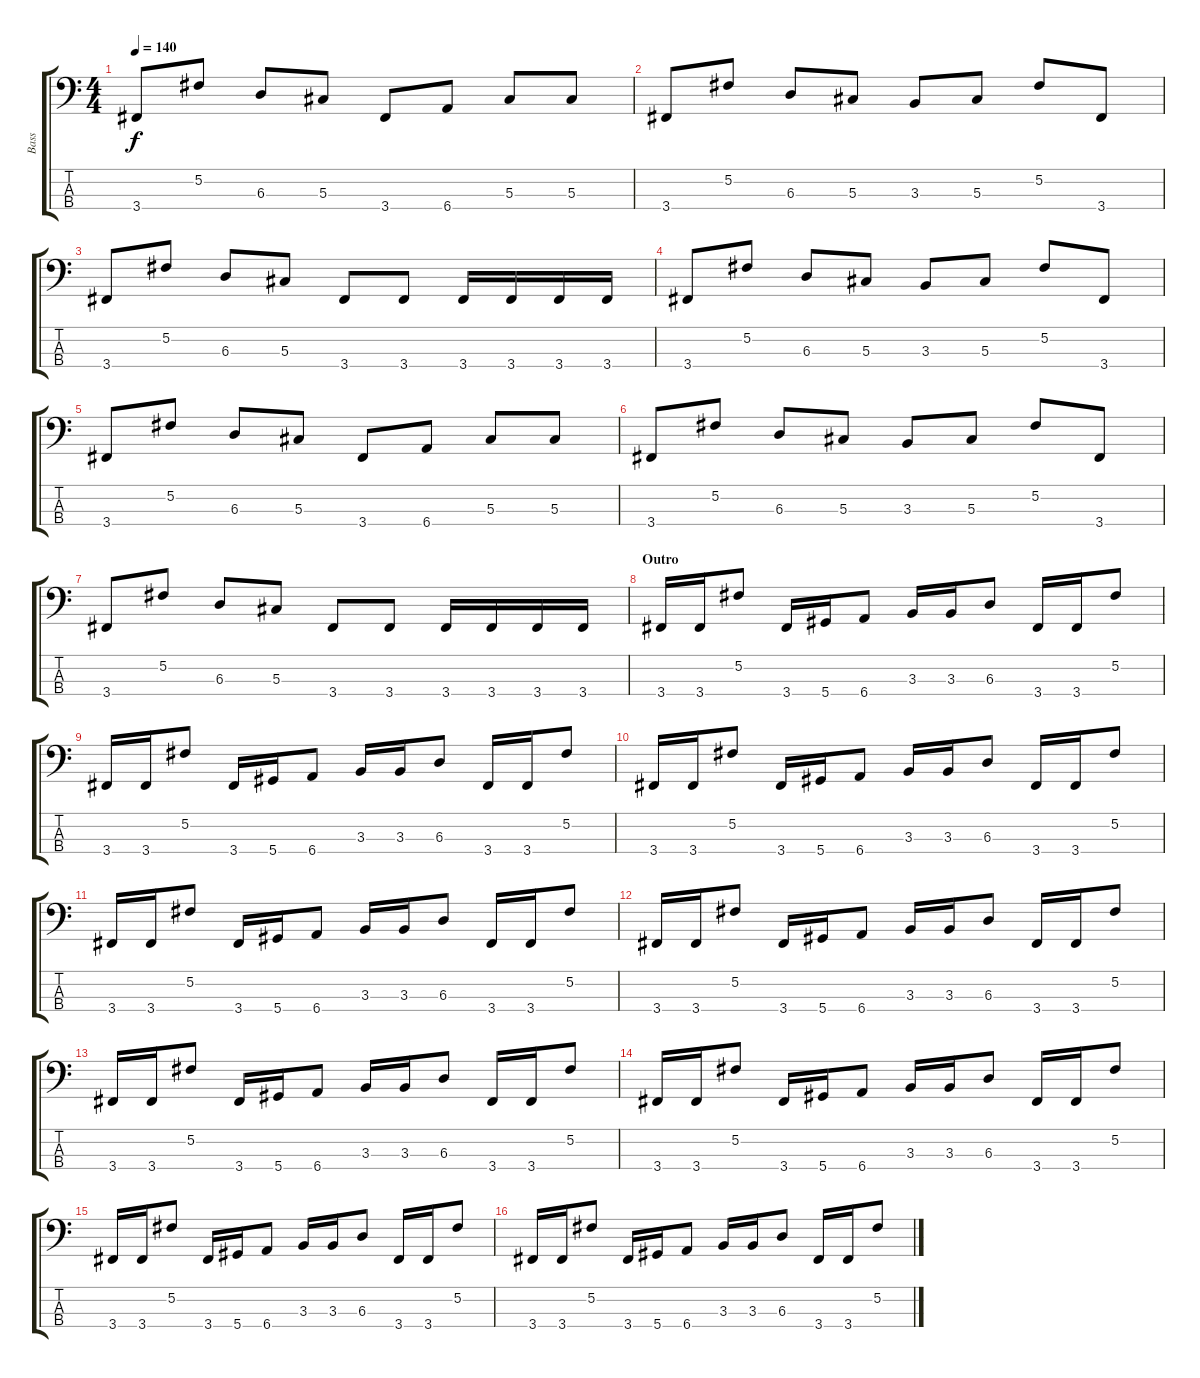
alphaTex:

\track ("Bass" "Bass") {instrument electricbassfinger}
\staff {score tabs}
\tuning (Gb2 Db2 Ab1 Eb1) {hide}
\ts (4 4)
\tempo 140
\clef f4
\ks c
3.4.8{dy f} 5.2.8 6.3.8 5.3.8 3.4.8 6.4.8 5.3.8 5.3.8 |
3.4.8 5.2.8 6.3.8 5.3.8 3.3.8 5.3.8 5.2.8 3.4.8 |
3.4.8 5.2.8 6.3.8 5.3.8 3.4.8 3.4.8 3.4.16 3.4.16 3.4.16 3.4.16 |
3.4.8 5.2.8 6.3.8 5.3.8 3.3.8 5.3.8 5.2.8 3.4.8 |
3.4.8 5.2.8 6.3.8 5.3.8 3.4.8 6.4.8 5.3.8 5.3.8 |
3.4.8 5.2.8 6.3.8 5.3.8 3.3.8 5.3.8 5.2.8 3.4.8 |
3.4.8 5.2.8 6.3.8 5.3.8 3.4.8 3.4.8 3.4.16 3.4.16 3.4.16 3.4.16 |
\section ("" "Outro")
3.4.16 3.4.16 5.2.8 3.4.16 5.4.16 6.4.8 3.3.16 3.3.16 6.3.8 3.4.16 3.4.16 5.2.8 |
3.4.16 3.4.16 5.2.8 3.4.16 5.4.16 6.4.8 3.3.16 3.3.16 6.3.8 3.4.16 3.4.16 5.2.8 |
3.4.16 3.4.16 5.2.8 3.4.16 5.4.16 6.4.8 3.3.16 3.3.16 6.3.8 3.4.16 3.4.16 5.2.8 |
3.4.16 3.4.16 5.2.8 3.4.16 5.4.16 6.4.8 3.3.16 3.3.16 6.3.8 3.4.16 3.4.16 5.2.8 |
3.4.16 3.4.16 5.2.8 3.4.16 5.4.16 6.4.8 3.3.16 3.3.16 6.3.8 3.4.16 3.4.16 5.2.8 |
3.4.16 3.4.16 5.2.8 3.4.16 5.4.16 6.4.8 3.3.16 3.3.16 6.3.8 3.4.16 3.4.16 5.2.8 |
3.4.16 3.4.16 5.2.8 3.4.16 5.4.16 6.4.8 3.3.16 3.3.16 6.3.8 3.4.16 3.4.16 5.2.8 |
3.4.16 3.4.16 5.2.8 3.4.16 5.4.16 6.4.8 3.3.16 3.3.16 6.3.8 3.4.16 3.4.16 5.2.8 |
3.4.16 3.4.16 5.2.8 3.4.16 5.4.16 6.4.8 3.3.16 3.3.16 6.3.8 3.4.16 3.4.16 5.2.8
